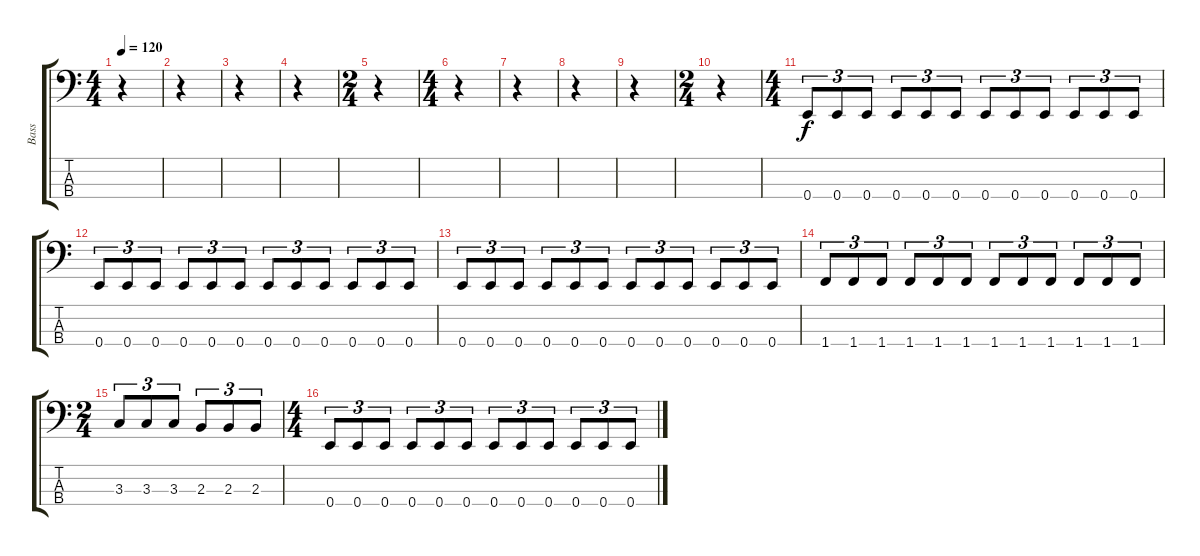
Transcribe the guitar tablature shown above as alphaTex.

\track ("Bass" "Bass") {instrument electricbassfinger}
\staff {score tabs}
\tuning (G2 D2 A1 E1) {hide}
\ts (4 4)
\tempo 120
\clef f4
\ks c
r.4{dy f} |
r.4 |
r.4 |
r.4 |
\ts (2 4)
r.4 |
\ts (4 4)
r.4 |
r.4 |
r.4 |
r.4 |
\ts (2 4)
r.4 |
\ts (4 4)
0.4.8{tu (3 2)} 0.4.8{tu (3 2)} 0.4.8{tu (3 2)} 0.4.8{tu (3 2)} 0.4.8{tu (3 2)} 0.4.8{tu (3 2)} 0.4.8{tu (3 2)} 0.4.8{tu (3 2)} 0.4.8{tu (3 2)} 0.4.8{tu (3 2)} 0.4.8{tu (3 2)} 0.4.8{tu (3 2)} |
0.4.8{tu (3 2)} 0.4.8{tu (3 2)} 0.4.8{tu (3 2)} 0.4.8{tu (3 2)} 0.4.8{tu (3 2)} 0.4.8{tu (3 2)} 0.4.8{tu (3 2)} 0.4.8{tu (3 2)} 0.4.8{tu (3 2)} 0.4.8{tu (3 2)} 0.4.8{tu (3 2)} 0.4.8{tu (3 2)} |
0.4.8{tu (3 2)} 0.4.8{tu (3 2)} 0.4.8{tu (3 2)} 0.4.8{tu (3 2)} 0.4.8{tu (3 2)} 0.4.8{tu (3 2)} 0.4.8{tu (3 2)} 0.4.8{tu (3 2)} 0.4.8{tu (3 2)} 0.4.8{tu (3 2)} 0.4.8{tu (3 2)} 0.4.8{tu (3 2)} |
1.4.8{tu (3 2)} 1.4.8{tu (3 2)} 1.4.8{tu (3 2)} 1.4.8{tu (3 2)} 1.4.8{tu (3 2)} 1.4.8{tu (3 2)} 1.4.8{tu (3 2)} 1.4.8{tu (3 2)} 1.4.8{tu (3 2)} 1.4.8{tu (3 2)} 1.4.8{tu (3 2)} 1.4.8{tu (3 2)} |
\ts (2 4)
3.3.8{tu (3 2)} 3.3.8{tu (3 2)} 3.3.8{tu (3 2)} 2.3.8{tu (3 2)} 2.3.8{tu (3 2)} 2.3.8{tu (3 2)} |
\ts (4 4)
0.4.8{tu (3 2)} 0.4.8{tu (3 2)} 0.4.8{tu (3 2)} 0.4.8{tu (3 2)} 0.4.8{tu (3 2)} 0.4.8{tu (3 2)} 0.4.8{tu (3 2)} 0.4.8{tu (3 2)} 0.4.8{tu (3 2)} 0.4.8{tu (3 2)} 0.4.8{tu (3 2)} 0.4.8{tu (3 2)}
